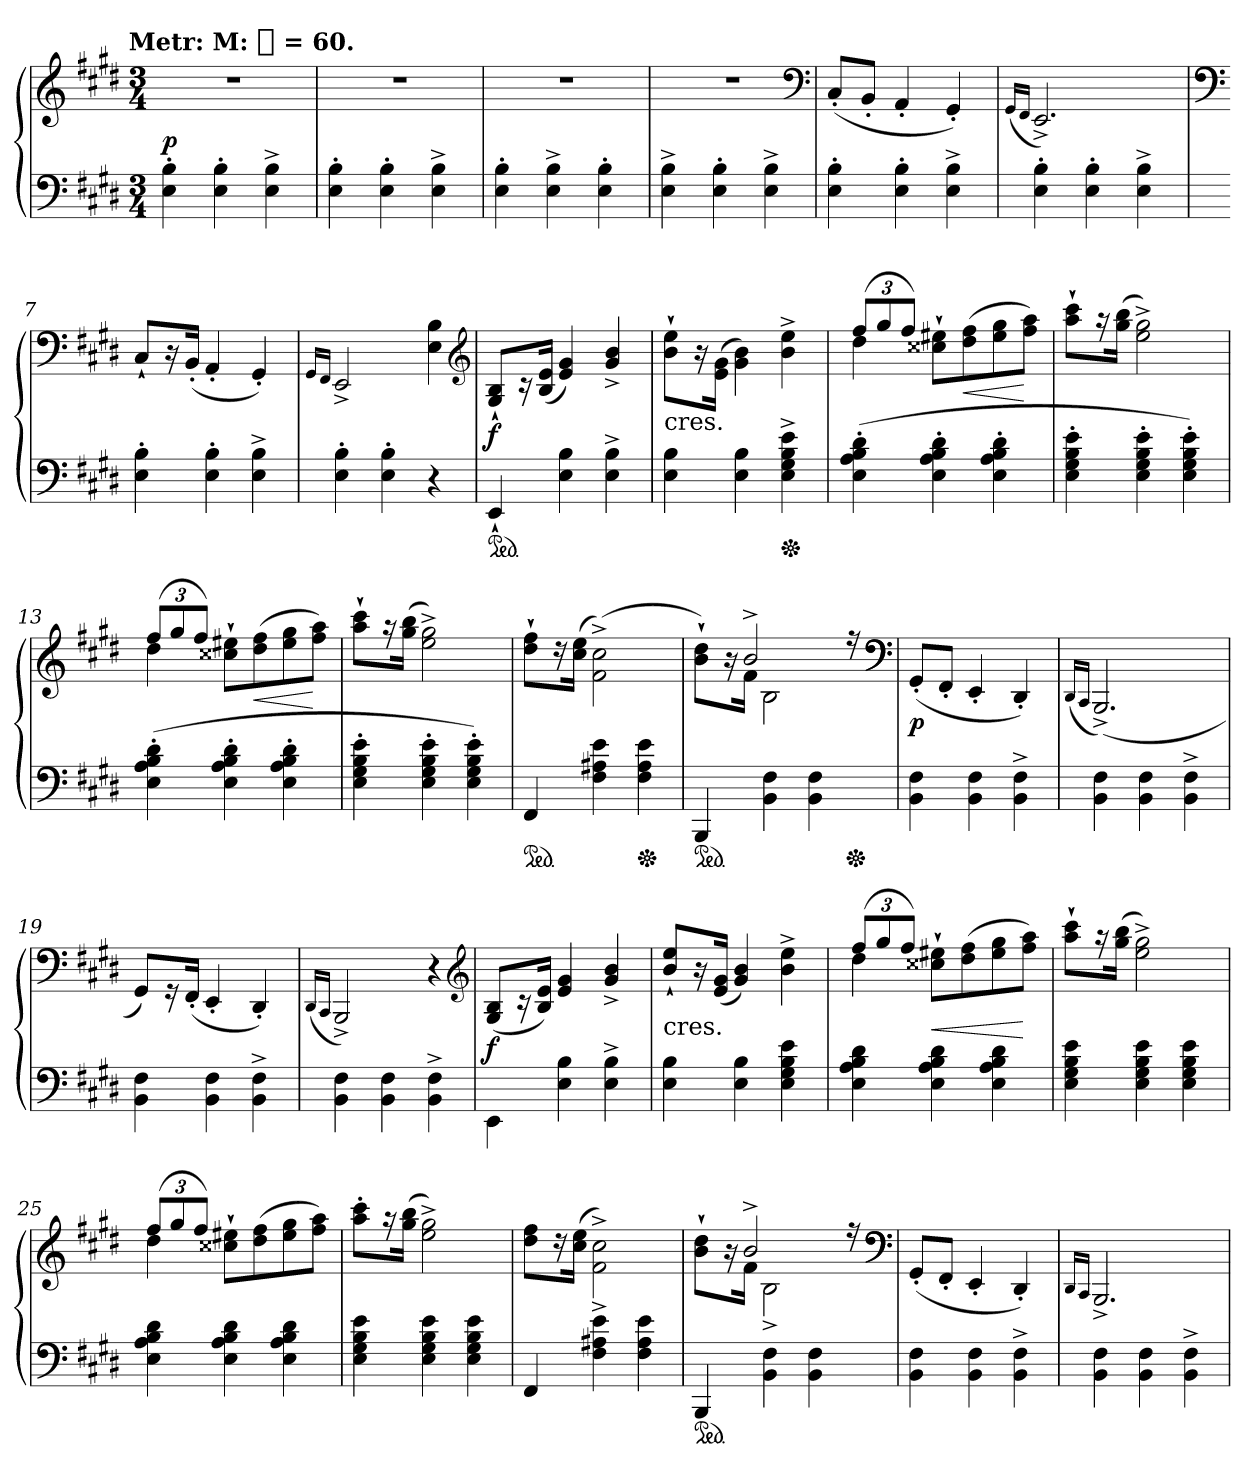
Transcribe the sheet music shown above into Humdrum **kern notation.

**kern	**kern	**dynam
*part1	*part1	*part1
*staff2	*staff1	*staff1/2
*clefF4	*clefG2	*
*k[f#c#g#d#]	*k[f#c#g#d#]	*
*E:	*E:	*
!!LO:TX:omd:t=Metr&colon; M&colon; [half] = 60.
*M3/4	*M3/4	*
*MM120	*MM120	*
=1	=1	=1
4E' 4B'	2.r	p
4E' 4B'	.	.
4E^ 4B^	.	.
=2	=2	=2
4E' 4B'	2.r	.
4E' 4B'	.	.
4E^ 4B^	.	.
=3	=3	=3
4E' 4B'	2.r	.
4E^ 4B^	.	.
4E' 4B'	.	.
=4	=4	=4
4E^ 4B^	2.r	.
4E' 4B'	.	.
4E^ 4B^	.	.
*	*clefF4	*
=5	=5	=5
4E' 4B'	(<8C#'L	.
.	8BB'J	.
4E' 4B'	4AA'	.
4E^ 4B^	4GG#')	.
=6	=6	=6
.	(<16qGG#/LL	.
.	16qFF#/JJ	.
4E' 4B'	2.EE^>)	.
4E' 4B'	.	.
4E^ 4B^	.	.
=7	=7	=7
*	*clefF4	*
4E' 4B'	8C#`L	.
.	16r	.
.	(<16BB'Jk	.
4E' 4B'	4AA'	.
4E^ 4B^	4GG#')	.
=8	=8	=8
.	16qGG#/LL	.
.	16qFF#/JJ	.
4E' 4B'	2EE^>	.
4E' 4B'	.	.
4r	4E 4B	.
*	*clefG2	*
=9	=9	=9
*ped	*	*
4EE`	8G#` 8B`L	f
.	16r	.
.	(<16B 16eJk	.
4E 4B	4e 4g#)	.
4E^ 4B^	4g#^> 4b^>	.
=10	=10	=10
!	!LO:TX:c:t=cres.	!
4E 4B	8b`\ 8ee`\L	.
.	16r	.
.	(>16e\ 16g#\Jk	.
4E 4B	4g#\ 4b\)	.
*Xped	*	*
4E^ 4G#^ 4B^ 4e^	4b^ 4ee^	.
=11	=11	=11
*	*^	*
(>4E' 4A' 4B' 4d#'	(>12ff#L	4dd#	.
.	12gg#	.	.
.	12ff#J)	.	.
4E' 4A' 4B' 4d#'	2ryy	8cc##X`> 8ee#X`>L	.
.	.	(>8dd# 8ff#	<
4E' 4A' 4B' 4d#'	.	8ee# 8gg#	.
.	.	8ff# 8aaJ)	[
*	*v	*v	*
=12	=12	=12
4E' 4G#' 4B' 4e'	8aa` 8ccc#`L	.
.	16r	.
.	(16gg# 16bbJk	.
4E' 4G#' 4B' 4e'	2ee^< 2gg#^<)	.
4E' 4G#' 4B' 4e')	.	.
=13	=13	=13
*	*^	*
(>4E' 4A' 4B' 4d#'	(12ff#L	4dd#	.
.	12gg#	.	.
.	12ff#J)	.	.
4E' 4A' 4B' 4d#'	2ryy	8cc##X`> 8ee#X`>L	.
.	.	(>8dd# 8ff#	<
4E' 4A' 4B' 4d#'	.	8ee# 8gg#	.
.	.	8ff# 8aaJ)	[
*	*v	*v	*
=14	=14	=14
4E' 4G#' 4B' 4e'	8aa` 8ccc#`L	.
.	16r	.
.	(16gg# 16bbJk	.
4E' 4G#' 4B' 4e'	2ee^< 2gg#^<)	.
4E' 4G#' 4B' 4e')	.	.
=15	=15	=15
*ped	*	*
4FF#	8dd#` 8ff#`L	.
.	16r	.
.	(16cc# 16eeJk	.
4F# 4A#X 4e	(2f#^<\ 2cc#^<\)	.
*Xped	*	*
4F# 4A# 4e	.	.
=16	=16	=16
*	*^	*
*ped	*	*	*
4BBB	8.ryy	8b` 8dd#`L)	.
.	.	16r	.
.	2b^	16f#Jk	.
4BB 4F#	.	2B	.
4BB 4F#	.	.	.
*Xped	*	*	*
.	16r	.	.
*	*v	*v	*
*	*clefF4	*
=17	=17	=17
4BB 4F#	(<8GG#'L	p
.	8FF#'J	.
4BB 4F#	4EE'	.
4BB^ 4F#^	4DD#')	.
=18	=18	=18
.	(16qDD#/LL	.
.	16qCC#/JJ	.
4BB 4F#	(2.BBB^>)	.
4BB 4F#	.	.
4BB^ 4F#^	.	.
=19	=19	=19
4BB 4F#	8GG#L)	.
.	16r	.
.	(<16FF#'Jk	.
4BB 4F#	4EE'	.
4BB^ 4F#^	4DD#')	.
=20	=20	=20
.	(16qDD#/LL	.
.	16qCC#/JJ	.
4BB 4F#	2BBB^>)	.
4BB 4F#	.	.
4BB^ 4F#^	4r	.
*	*clefG2	*
=21	=21	=21
4EE\	(8G#/ 8B/L	f
.	16r	.
.	16B/ 16e/Jk)	.
4E 4B	4e 4g#	.
4E^ 4B^	4g#^> 4b^>	.
=22	=22	=22
!	!LO:TX:c:t=cres.	!
4E 4B	8b` 8ee`L	.
.	16r	.
.	(16e 16g#Jk	.
4E 4B	4g# 4b)	.
4E 4G# 4B 4e	4b^ 4ee^	.
=23	=23	=23
*	*^	*
4E 4A 4B 4d#	(12ff#L	4dd#	.
.	12gg#	.	.
.	12ff#J)	.	.
4E 4A 4B 4d#	2ryy	8cc##X`> 8ee#X`>L	<
.	.	(>8dd# 8ff#	.
4E 4A 4B 4d#	.	8ee# 8gg#	.
.	.	8ff# 8aaJ)	[
*	*v	*v	*
=24	=24	=24
4E 4G# 4B 4e	8aa` 8ccc#`L	.
.	16r	.
.	(16gg# 16bbJk	.
4E 4G# 4B 4e	2ee^< 2gg#^<)	.
4E 4G# 4B 4e	.	.
=25	=25	=25
*	*^	*
4E 4A 4B 4d#	(>12ff#L	4dd#	.
.	12gg#	.	.
.	12ff#J)	.	.
4E 4A 4B 4d#	2ryy	8cc##X`> 8ee#X`>L	.
.	.	(>8dd# 8ff#	.
4E 4A 4B 4d#	.	8ee# 8gg#	.
.	.	8ff# 8aaJ)	.
*	*v	*v	*
=26	=26	=26
4E 4G# 4B 4e	8aa' 8ccc#'L	.
.	16r	.
.	(16gg# 16bbJk	.
4E 4G# 4B 4e	2ee^< 2gg#^<)	.
4E 4G# 4B 4e	.	.
=27	=27	=27
4FF#	8dd# 8ff#L	.
.	16r	.
.	(>16cc# 16eeJk	.
4F#^ 4A#X^ 4e^	2f#^\ 2cc#^\)	.
4F# 4A# 4e	.	.
=28	=28	=28
*	*^	*
*ped	*	*	*
4BBB	8.ryy	8b` 8dd#`L	.
.	.	16r	.
.	2b^	16f#Jk	.
4BB 4F#	.	2B^	.
4BB 4F#	.	.	.
.	16r	.	.
*	*v	*v	*
*	*clefF4	*
=29	=29	=29
4BB 4F#	(<8GG#'L	.
.	8FF#'J	.
4BB 4F#	4EE'	.
4BB^ 4F#^	4DD#')	.
=30	=30	=30
.	16qDD#/LL	.
.	16qCC#/JJ	.
4BB 4F#	2.BBB^>	.
4BB 4F#	.	.
4BB^ 4F#^	.	.
=	=	=
*-	*-	*-
